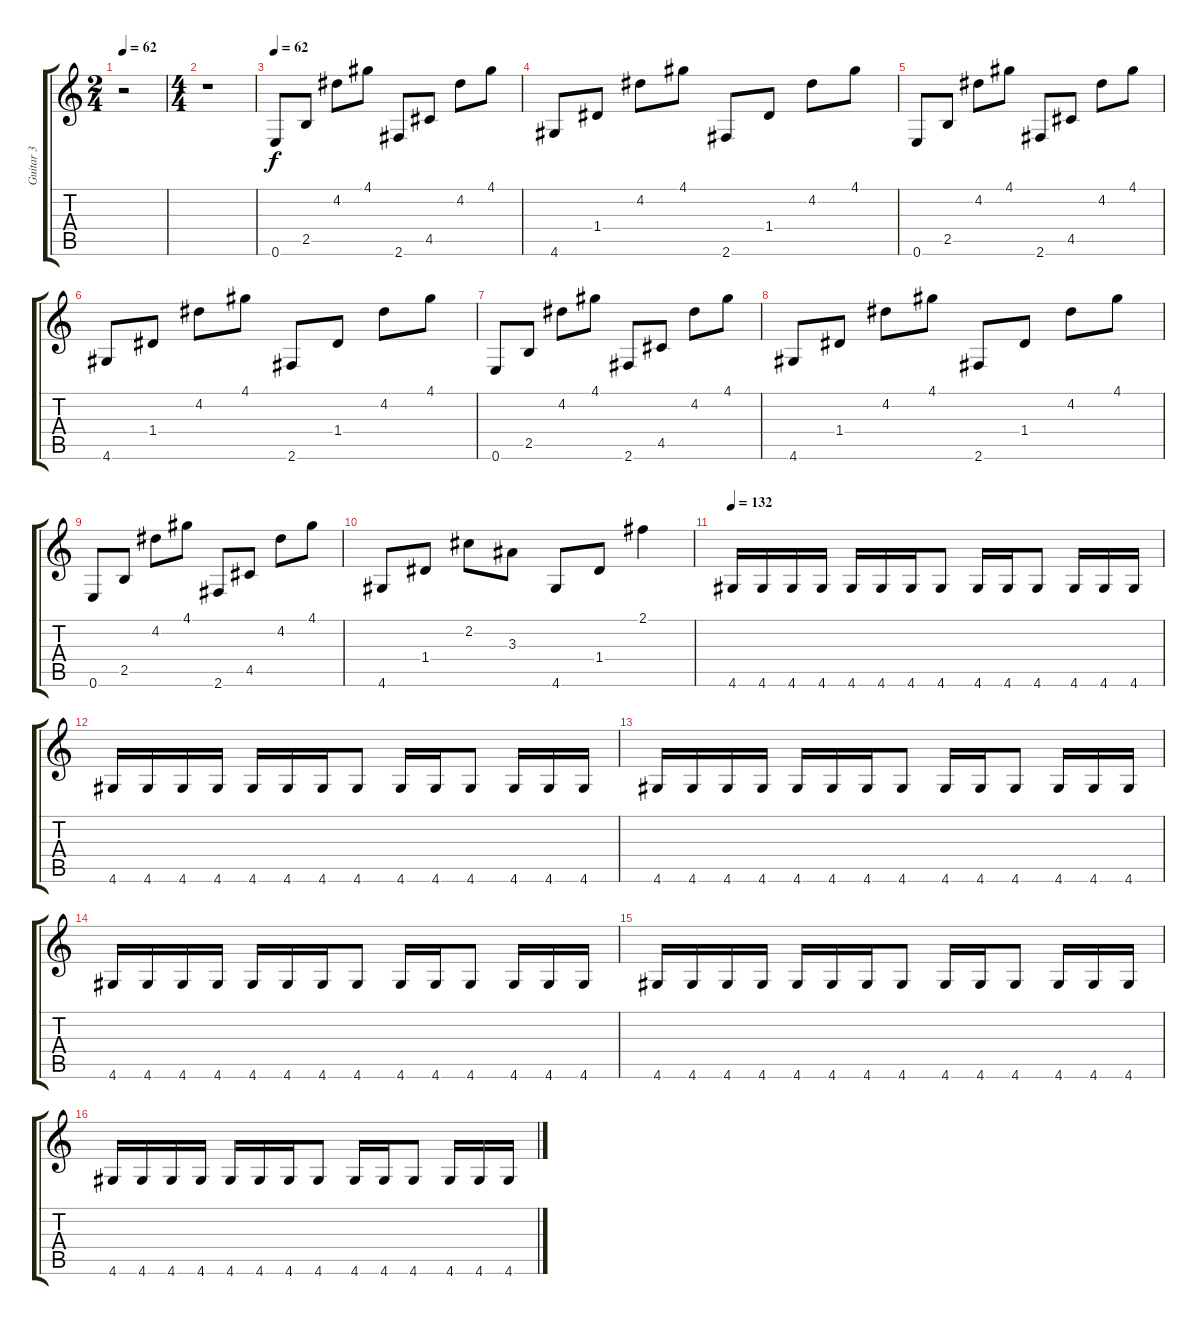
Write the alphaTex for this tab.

\track ("Guitar 3" "Guitar 3") {instrument acousticguitarsteel}
\staff {score tabs}
\tuning (E4 B3 G3 D3 A2 E2) {hide}
\ts (2 4)
\tempo 62
\clef g2
\ks c
r.2{dy f instrument acousticguitarsteel} |
\ts (4 4)
r.1 |
\tempo 62
0.6.8 2.5.8 4.2.8 4.1.8 2.6.8 4.5.8 4.2.8 4.1.8 |
4.6.8 1.4.8 4.2.8 4.1.8 2.6.8 1.4.8 4.2.8 4.1.8 |
0.6.8 2.5.8 4.2.8 4.1.8 2.6.8 4.5.8 4.2.8 4.1.8 |
4.6.8 1.4.8 4.2.8 4.1.8 2.6.8 1.4.8 4.2.8 4.1.8 |
0.6.8 2.5.8 4.2.8 4.1.8 2.6.8 4.5.8 4.2.8 4.1.8 |
4.6.8 1.4.8 4.2.8 4.1.8 2.6.8 1.4.8 4.2.8 4.1.8 |
0.6.8 2.5.8 4.2.8 4.1.8 2.6.8 4.5.8 4.2.8 4.1.8 |
4.6.8 1.4.8 2.2.8 3.3.8 4.6.8 1.4.8 2.1.4 |
\tempo 132
4.6.16{volume 11 instrument synthbass2} 4.6.16 4.6.16 4.6.16 4.6.16 4.6.16 4.6.16 4.6.8 4.6.16 4.6.16 4.6.8 4.6.16 4.6.16 4.6.16 |
4.6.16 4.6.16 4.6.16 4.6.16 4.6.16 4.6.16 4.6.16 4.6.8 4.6.16 4.6.16 4.6.8 4.6.16 4.6.16 4.6.16 |
4.6.16 4.6.16 4.6.16 4.6.16 4.6.16 4.6.16 4.6.16 4.6.8 4.6.16 4.6.16 4.6.8 4.6.16 4.6.16 4.6.16 |
4.6.16 4.6.16 4.6.16 4.6.16 4.6.16 4.6.16 4.6.16 4.6.8 4.6.16 4.6.16 4.6.8 4.6.16 4.6.16 4.6.16 |
4.6.16 4.6.16 4.6.16 4.6.16 4.6.16 4.6.16 4.6.16 4.6.8 4.6.16 4.6.16 4.6.8 4.6.16 4.6.16 4.6.16 |
4.6.16 4.6.16 4.6.16 4.6.16 4.6.16 4.6.16 4.6.16 4.6.8 4.6.16 4.6.16 4.6.8 4.6.16 4.6.16 4.6.16
